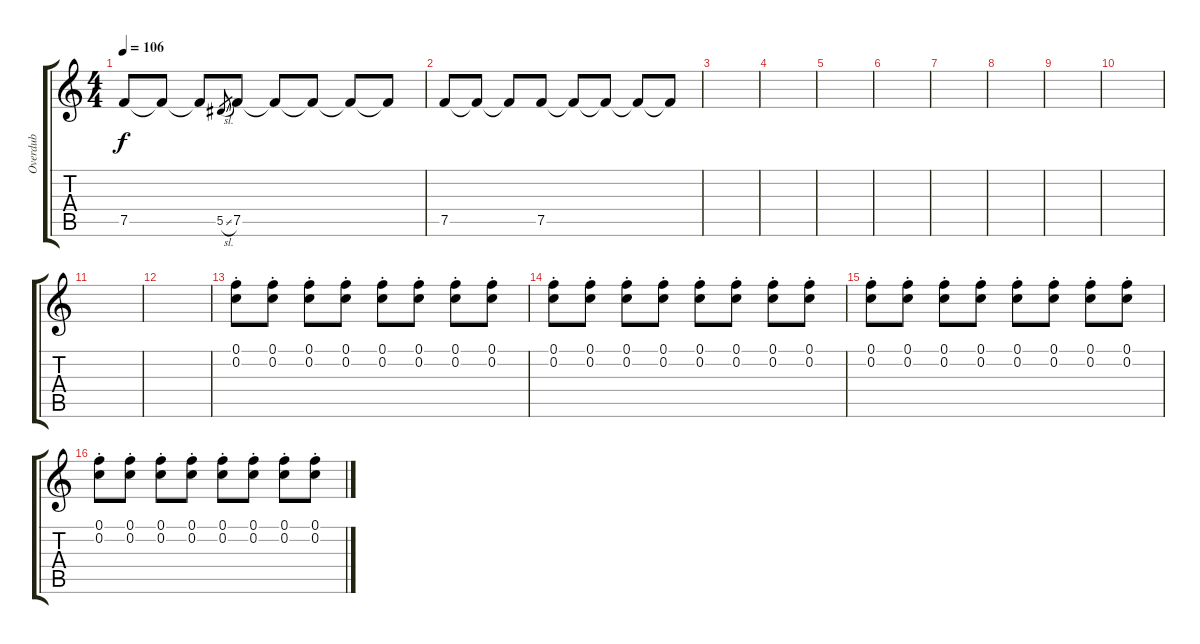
\track ("Overdub" "Overdub") {instrument overdrivenguitar}
\staff {score tabs}
\tuning (F4 C4 Ab3 Eb3 Bb2 F2) {hide}
\ts (4 4)
\tempo 106
\clef g2
\ks c
7.5.8{dy f} 7.5{t}.8 7.5{t}.8 5.5{sl}.8{gr} 7.5.8 7.5{t}.8 7.5{t}.8 7.5{t}.8 7.5{t}.8 |
7.5.8 7.5{t}.8 7.5{t}.8 7.5.8 7.5{t}.8 7.5{t}.8 7.5{t}.8 7.5{t}.8 |
|
|
|
|
|
|
|
|
|
|
(0.1{st} 0.2{st}).8 (0.1{st} 0.2{st}).8 (0.1{st} 0.2{st}).8 (0.1{st} 0.2{st}).8 (0.1{st} 0.2{st}).8 (0.1{st} 0.2{st}).8 (0.1{st} 0.2{st}).8 (0.1{st} 0.2{st}).8 |
(0.1{st} 0.2{st}).8 (0.1{st} 0.2{st}).8 (0.1{st} 0.2{st}).8 (0.1{st} 0.2{st}).8 (0.1{st} 0.2{st}).8 (0.1{st} 0.2{st}).8 (0.1{st} 0.2{st}).8 (0.1{st} 0.2{st}).8 |
(0.1{st} 0.2{st}).8 (0.1{st} 0.2{st}).8 (0.1{st} 0.2{st}).8 (0.1{st} 0.2{st}).8 (0.1{st} 0.2{st}).8 (0.1{st} 0.2{st}).8 (0.1{st} 0.2{st}).8 (0.1{st} 0.2{st}).8 |
(0.1{st} 0.2{st}).8 (0.1{st} 0.2{st}).8 (0.1{st} 0.2{st}).8 (0.1{st} 0.2{st}).8 (0.1{st} 0.2{st}).8 (0.1{st} 0.2{st}).8 (0.1{st} 0.2{st}).8 (0.1{st} 0.2{st}).8
